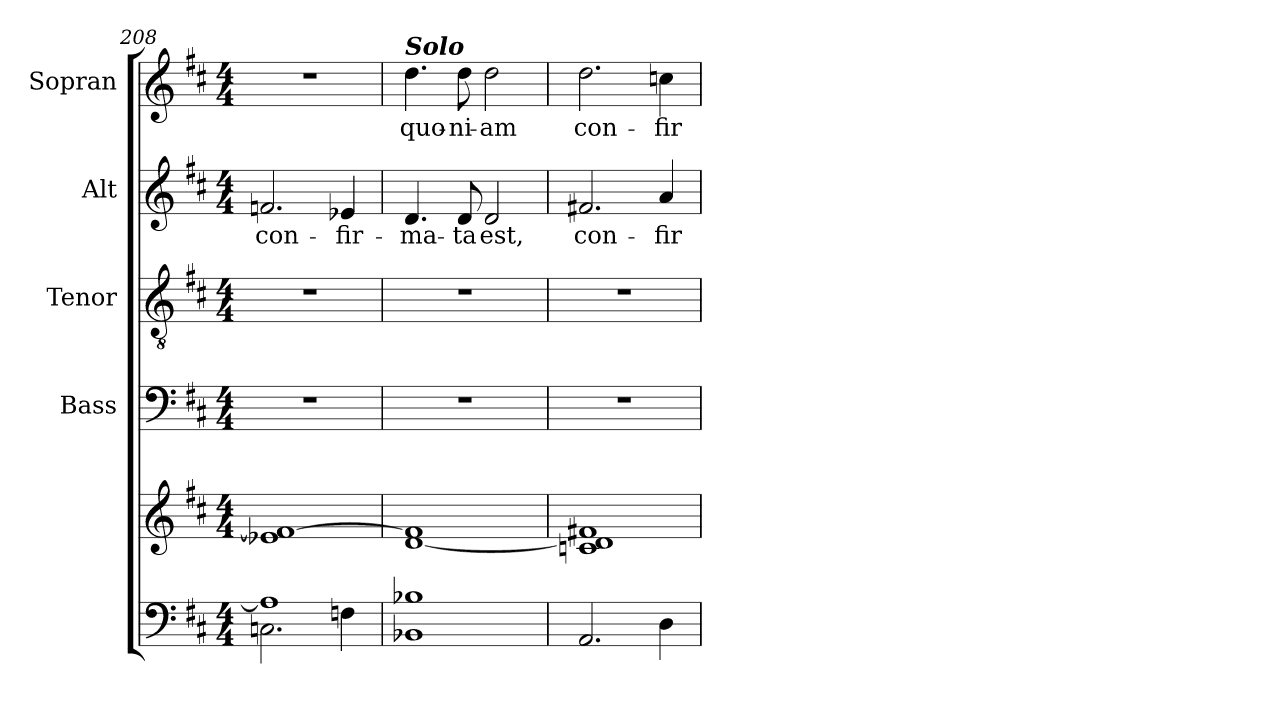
**kern	**kern	**kern	**kern	**kern	**text	**kern	**text
*part5	*part5	*part4	*part3	*part2	*part2	*part1	*part1
*staff6	*staff5	*staff4	*staff3	*staff2	*staff2	*staff1	*staff1
*	*	*I"Bass	*I"Tenor	*I"Alt	*	*I"Sopran	*
*	*	*I'B	*I'T	*I'A	*	*I'S	*
*clefF4	*clefG2	*clefF4	*clefGv2	*clefG2	*	*clefG2	*
*k[f#c#]	*k[f#c#]	*k[f#c#]	*k[f#c#]	*k[f#c#]	*	*k[f#c#]	*
*D:	*D:	*D:	*D:	*D:	*	*D:	*
*M4/4	*M4/4	*M4/4	*M4/4	*M4/4	*	*M4/4	*
=208	=208	=208	=208	=208	=208	=208	=208
*^	*	*	*	*	*	*	*
!	!	!	!	!	!	!LO:LY:b	!	!
1A]	2.Cn\	1e-X 1f_	1r	1r	2.fn/	con-	1r	.
!	!	!	!	!	!	!LO:LY:b	!	!
.	4Fn\	.	.	.	4e-X/	-fir-	.	.
=209	=209	=209	=209	=209	=209	=209	=209	=209
!	!	!	!	!	!	!	!LO:TX:a:Bi:t=Solo	!
!	!	!	!	!	!	!LO:LY:b	!	!LO:LY:b
1B-X	1BB-X	[1d 1fn]	1r	1r	4.d/	-ma-	4.dd\	quo-
!	!	!	!	!	!	!LO:LY:b	!	!LO:LY:b
.	.	.	.	.	8d/	-ta	8dd\	-ni-
!	!	!	!	!	!	!LO:LY:b	!	!LO:LY:b
.	.	.	.	.	2d/	est,	2dd\	-am
*v	*v	*	*	*	*	*	*	*
=210	=210	=210	=210	=210	=210	=210	=210
!	!	!	!	!	!LO:LY:b	!	!LO:LY:b
2.AA/	1cn 1d] 1f#X	1r	1r	2.f#X/	con-	2.dd\	con-
!	!	!	!	!	!LO:LY:b	!	!LO:LY:b
4D\	.	.	.	4a/	-fir-	4ccn\	-fir-
=	=	=	=	=	=	=	=
*-	*-	*-	*-	*-	*-	*-	*-
